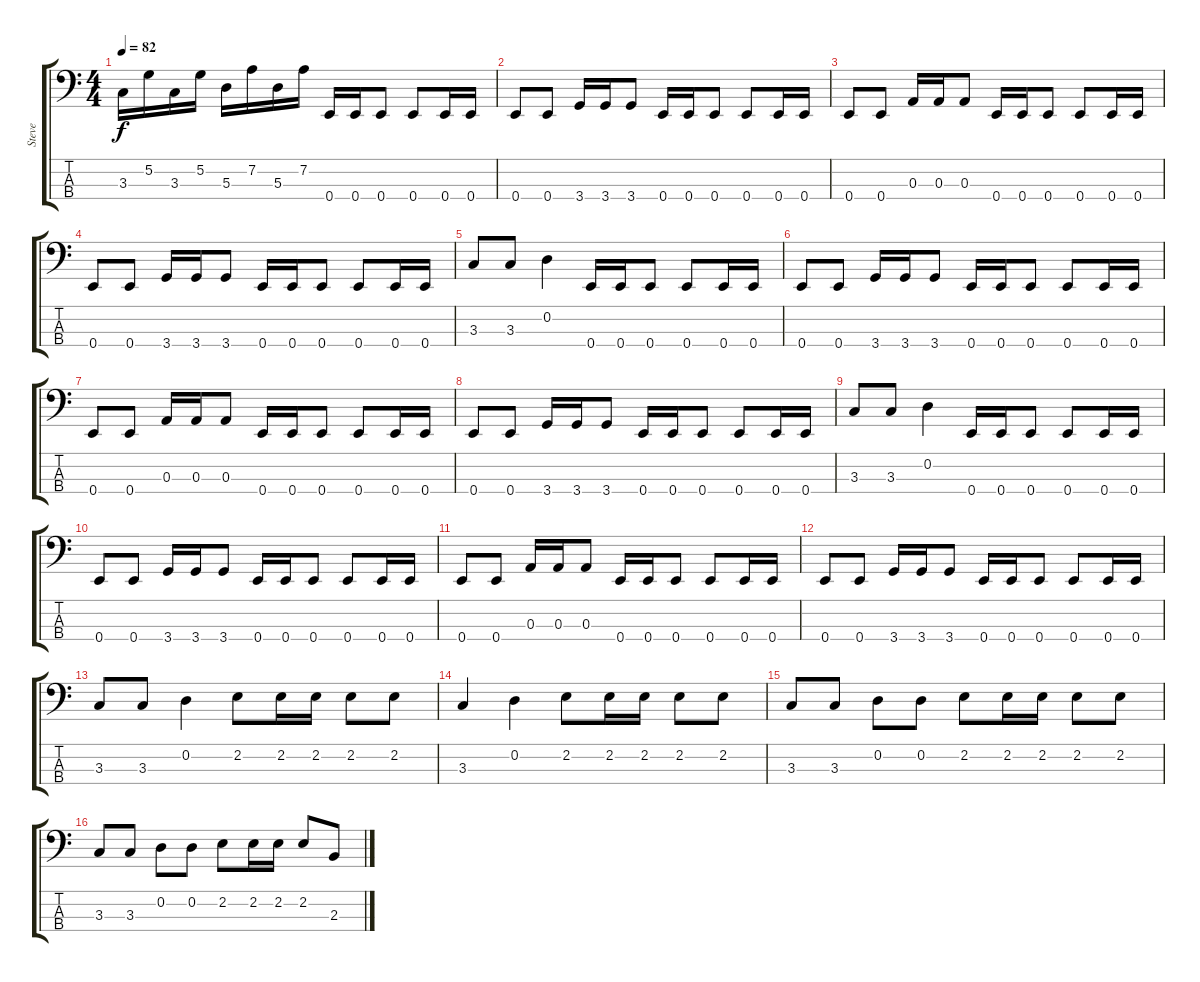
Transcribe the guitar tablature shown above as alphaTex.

\track ("Steve" "Steve") {instrument electricbassfinger}
\staff {score tabs}
\tuning (G2 D2 A1 E1) {hide}
\ts (4 4)
\tempo 82
\clef f4
\ks c
3.3.16{dy f} 5.2.16 3.3.16 5.2.16 5.3.16 7.2.16 5.3.16 7.2.16 0.4.16 0.4.16 0.4.8 0.4.8 0.4.16 0.4.16 |
0.4.8 0.4.8 3.4.16 3.4.16 3.4.8 0.4.16 0.4.16 0.4.8 0.4.8 0.4.16 0.4.16 |
0.4.8 0.4.8 0.3.16 0.3.16 0.3.8 0.4.16 0.4.16 0.4.8 0.4.8 0.4.16 0.4.16 |
0.4.8 0.4.8 3.4.16 3.4.16 3.4.8 0.4.16 0.4.16 0.4.8 0.4.8 0.4.16 0.4.16 |
3.3.8 3.3.8 0.2.4 0.4.16 0.4.16 0.4.8 0.4.8 0.4.16 0.4.16 |
0.4.8 0.4.8 3.4.16 3.4.16 3.4.8 0.4.16 0.4.16 0.4.8 0.4.8 0.4.16 0.4.16 |
0.4.8 0.4.8 0.3.16 0.3.16 0.3.8 0.4.16 0.4.16 0.4.8 0.4.8 0.4.16 0.4.16 |
0.4.8 0.4.8 3.4.16 3.4.16 3.4.8 0.4.16 0.4.16 0.4.8 0.4.8 0.4.16 0.4.16 |
3.3.8 3.3.8 0.2.4 0.4.16 0.4.16 0.4.8 0.4.8 0.4.16 0.4.16 |
0.4.8 0.4.8 3.4.16 3.4.16 3.4.8 0.4.16 0.4.16 0.4.8 0.4.8 0.4.16 0.4.16 |
0.4.8 0.4.8 0.3.16 0.3.16 0.3.8 0.4.16 0.4.16 0.4.8 0.4.8 0.4.16 0.4.16 |
0.4.8 0.4.8 3.4.16 3.4.16 3.4.8 0.4.16 0.4.16 0.4.8 0.4.8 0.4.16 0.4.16 |
3.3.8 3.3.8 0.2.4 2.2.8 2.2.16 2.2.16 2.2.8 2.2.8 |
3.3.4 0.2.4 2.2.8 2.2.16 2.2.16 2.2.8 2.2.8 |
3.3.8 3.3.8 0.2.8 0.2.8 2.2.8 2.2.16 2.2.16 2.2.8 2.2.8 |
3.3.8 3.3.8 0.2.8 0.2.8 2.2.8 2.2.16 2.2.16 2.2.8 2.3.8
